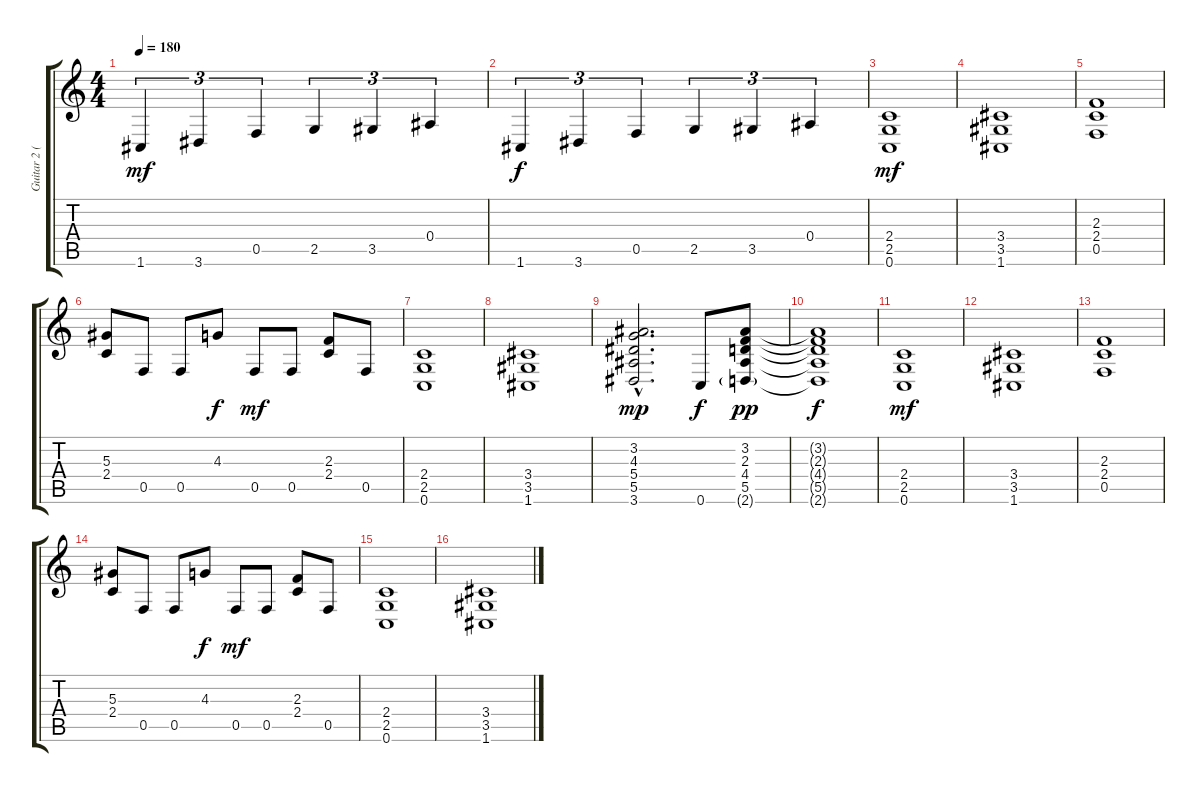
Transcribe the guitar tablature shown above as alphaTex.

\track ("Guitar 2 (Lead)" "Guitar 2 (") {instrument distortionguitar}
\staff {score tabs}
\tuning (C4 G3 Eb3 Bb2 F2 C2) {hide}
\ts (4 4)
\tempo 180
\clef g2
\ks c
1.6.4{tu (3 2) dy mf} 3.6.4{tu (3 2)} 0.5.4{tu (3 2)} 2.5.4{tu (3 2)} 3.5.4{tu (3 2)} 0.4.4{tu (3 2)} |
1.6.4{tu (3 2) dy f} 3.6.4{tu (3 2)} 0.5.4{tu (3 2)} 2.5.4{tu (3 2)} 3.5.4{tu (3 2)} 0.4.4{tu (3 2)} |
(2.4 2.5 0.6).1{dy mf} |
(3.4 3.5 1.6).1 |
(2.3 2.4 0.5).1 |
(5.3 2.4).8 0.5.8 0.5.8 4.3.8{dy f} 0.5.8{dy mf} 0.5.8 (2.3 2.4).8 0.5.8 |
(2.4 2.5 0.6).1 |
(3.4 3.5 1.6).1 |
(3.2{hac} 4.3{hac} 5.4{hac} 5.5{hac} 3.6{hac}).2{d dy mp} 0.6.8{dy f} (3.2 2.3 4.4 5.5 2.6{g}).8{dy pp} |
(3.2{t} 2.3{t} 4.4{t} 5.5{t} 2.6{t}).1{dy f} |
(2.4 2.5 0.6).1{dy mf} |
(3.4 3.5 1.6).1 |
(2.3 2.4 0.5).1 |
(5.3 2.4).8 0.5.8 0.5.8 4.3.8{dy f} 0.5.8{dy mf} 0.5.8 (2.3 2.4).8 0.5.8 |
(2.4 2.5 0.6).1 |
(3.4 3.5 1.6).1
